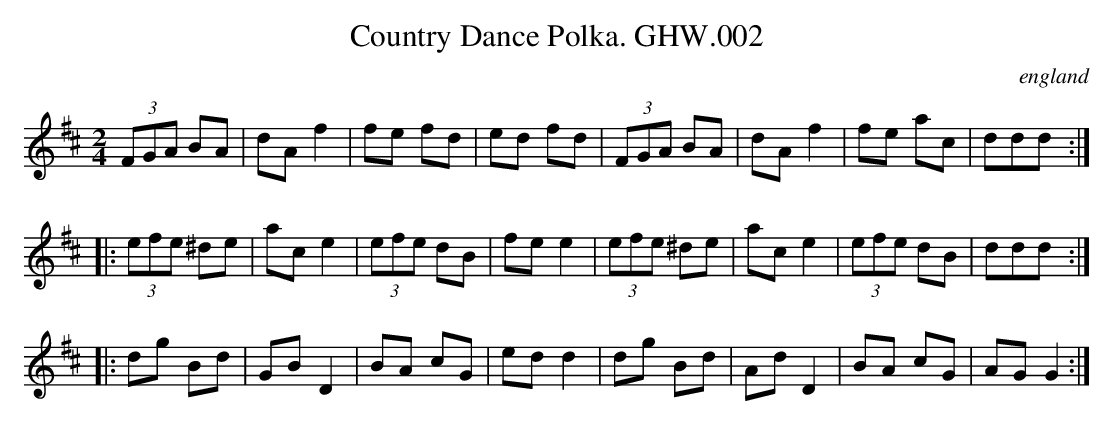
X:1
T:Country Dance Polka. GHW.002
O:england
M:2/4
L:1/8
K:D
(3FGA BA|dA f2|fe fd|ed fd|(3FGA BA|dA f2|fe ac|ddd:|
|:(3efe ^de|ac e2|(3efe dB|fe e2|(3efe ^de|ac e2|(3efe dB|ddd:|
|:dg Bd|GB D2|BA cG|ed d2|dg Bd|Ad D2|BA cG|AG G2:|
